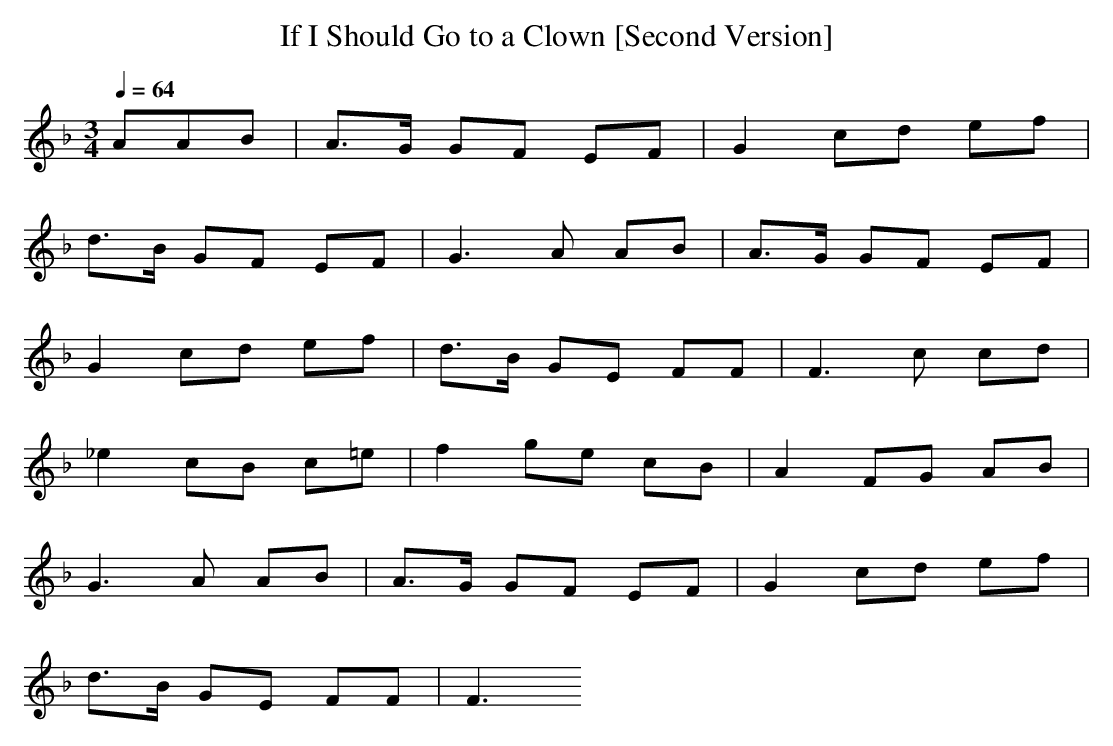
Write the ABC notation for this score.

X:1
T: If I Should Go to a Clown [Second Version]
M: 3/4
L: 1/8
Q: 1/4=64
K: F % 1 flats
V: 1
AAB|A>G GF EF|G2 cd ef|
d>B GF EF|G3A AB|A>G GF EF|
G2 cd ef|d>B GE FF|F3c cd|
_e2 cB c=e|f2 ge cB|A2 FG AB|
G3A AB|A>G GF EF|G2 cd ef|
d>B GE FF|F3
